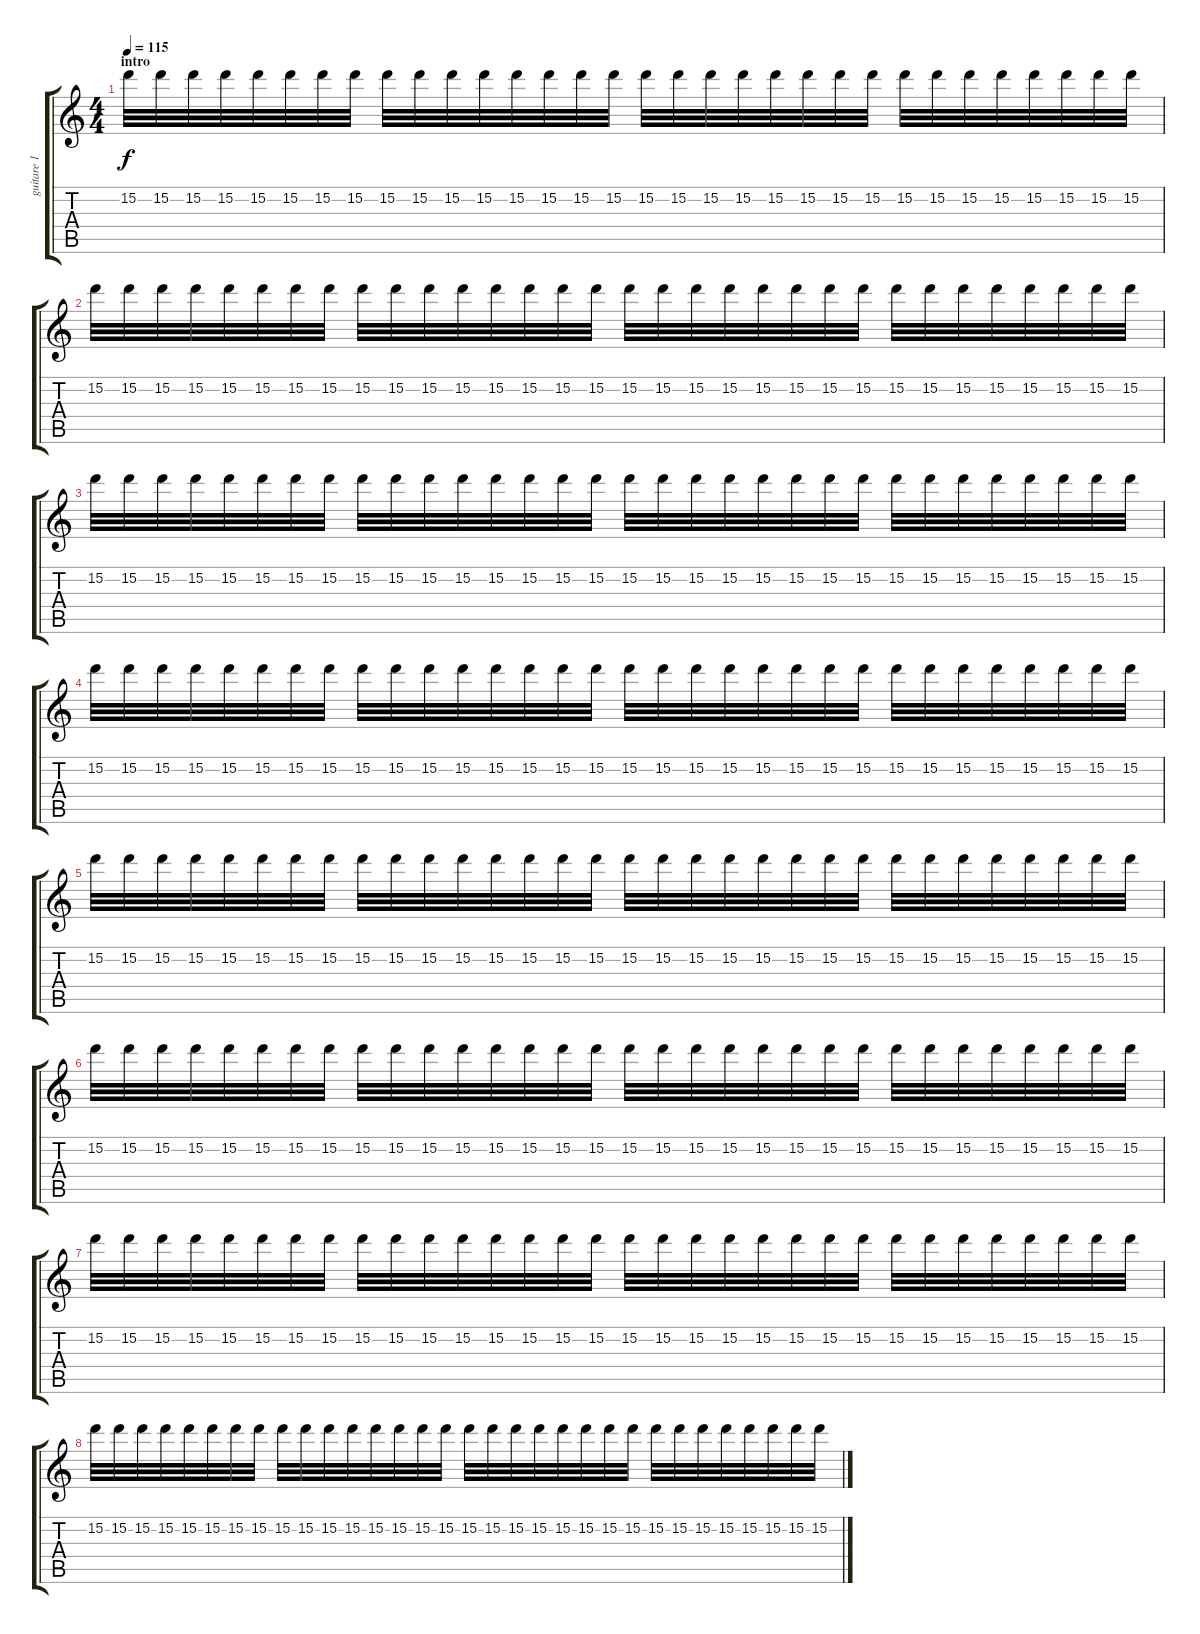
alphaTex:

\track ("guitare 1" "guitare 1") {instrument distortionguitar}
\staff {score tabs}
\tuning (E4 B3 G3 D3 A2 E2) {hide}
\ts (4 4)
\section ("" "intro")
\tempo 115
\clef g2
\ks c
15.2.32{dy f instrument distortionguitar} 15.2.32 15.2.32 15.2.32 15.2.32 15.2.32 15.2.32 15.2.32 15.2.32 15.2.32 15.2.32 15.2.32 15.2.32 15.2.32 15.2.32 15.2.32 15.2.32 15.2.32 15.2.32 15.2.32 15.2.32 15.2.32 15.2.32 15.2.32 15.2.32 15.2.32 15.2.32 15.2.32 15.2.32 15.2.32 15.2.32 15.2.32 |
15.2.32 15.2.32 15.2.32 15.2.32 15.2.32 15.2.32 15.2.32 15.2.32 15.2.32 15.2.32 15.2.32 15.2.32 15.2.32 15.2.32 15.2.32 15.2.32 15.2.32 15.2.32 15.2.32 15.2.32 15.2.32 15.2.32 15.2.32 15.2.32 15.2.32 15.2.32 15.2.32 15.2.32 15.2.32 15.2.32 15.2.32 15.2.32 |
15.2.32 15.2.32 15.2.32 15.2.32 15.2.32 15.2.32 15.2.32 15.2.32 15.2.32 15.2.32 15.2.32 15.2.32 15.2.32 15.2.32 15.2.32 15.2.32 15.2.32 15.2.32 15.2.32 15.2.32 15.2.32 15.2.32 15.2.32 15.2.32 15.2.32 15.2.32 15.2.32 15.2.32 15.2.32 15.2.32 15.2.32 15.2.32 |
15.2.32 15.2.32 15.2.32 15.2.32 15.2.32 15.2.32 15.2.32 15.2.32 15.2.32 15.2.32 15.2.32 15.2.32 15.2.32 15.2.32 15.2.32 15.2.32 15.2.32 15.2.32 15.2.32 15.2.32 15.2.32 15.2.32 15.2.32 15.2.32 15.2.32 15.2.32 15.2.32 15.2.32 15.2.32 15.2.32 15.2.32 15.2.32 |
15.2.32 15.2.32 15.2.32 15.2.32 15.2.32 15.2.32 15.2.32 15.2.32 15.2.32 15.2.32 15.2.32 15.2.32 15.2.32 15.2.32 15.2.32 15.2.32 15.2.32 15.2.32 15.2.32 15.2.32 15.2.32 15.2.32 15.2.32 15.2.32 15.2.32 15.2.32 15.2.32 15.2.32 15.2.32 15.2.32 15.2.32 15.2.32 |
15.2.32 15.2.32 15.2.32 15.2.32 15.2.32 15.2.32 15.2.32 15.2.32 15.2.32 15.2.32 15.2.32 15.2.32 15.2.32 15.2.32 15.2.32 15.2.32 15.2.32 15.2.32 15.2.32 15.2.32 15.2.32 15.2.32 15.2.32 15.2.32 15.2.32 15.2.32 15.2.32 15.2.32 15.2.32 15.2.32 15.2.32 15.2.32 |
15.2.32 15.2.32 15.2.32 15.2.32 15.2.32 15.2.32 15.2.32 15.2.32 15.2.32 15.2.32 15.2.32 15.2.32 15.2.32 15.2.32 15.2.32 15.2.32 15.2.32 15.2.32 15.2.32 15.2.32 15.2.32 15.2.32 15.2.32 15.2.32 15.2.32 15.2.32 15.2.32 15.2.32 15.2.32 15.2.32 15.2.32 15.2.32 |
15.2.32 15.2.32 15.2.32 15.2.32 15.2.32 15.2.32 15.2.32 15.2.32 15.2.32 15.2.32 15.2.32 15.2.32 15.2.32 15.2.32 15.2.32 15.2.32 15.2.32 15.2.32 15.2.32 15.2.32 15.2.32 15.2.32 15.2.32 15.2.32 15.2.32 15.2.32 15.2.32 15.2.32 15.2.32 15.2.32 15.2.32 15.2.32
